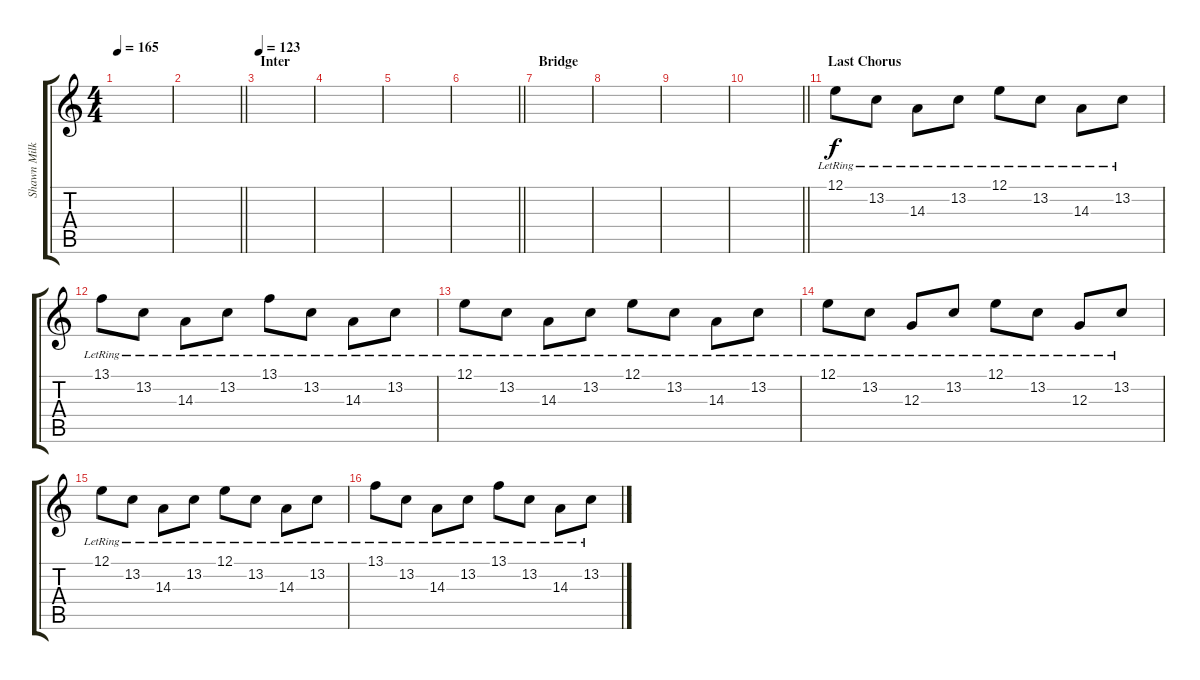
\track ("Shawn Milke (Studio) [Piano]" "Shawn Milk") {instrument brightacousticpiano}
\staff {score tabs}
\tuning (E4 B3 G3 D3 A2 E2) {hide}
\ts (4 4)
\tempo 165
\clef g2
\ks c
|
\barLineRight lightlight
|
\section ("" "Inter")
\tempo 123
|
|
|
\barLineRight lightlight
|
\section ("" "Bridge")
|
|
|
\barLineRight lightlight
|
\section ("" "Last Chorus")
12.1{lr}.8{volume 16 balance 0 instrument brightacousticpiano} 13.2{lr}.8 14.3{lr}.8 13.2{lr}.8 12.1{lr}.8 13.2{lr}.8 14.3{lr}.8 13.2{lr}.8 |
13.1{lr}.8 13.2{lr}.8 14.3{lr}.8 13.2{lr}.8 13.1{lr}.8 13.2{lr}.8 14.3{lr}.8 13.2{lr}.8 |
12.1{lr}.8 13.2{lr}.8 14.3{lr}.8 13.2{lr}.8 12.1{lr}.8 13.2{lr}.8 14.3{lr}.8 13.2{lr}.8 |
12.1{lr}.8 13.2{lr}.8 12.3{lr}.8 13.2{lr}.8 12.1{lr}.8 13.2{lr}.8 12.3{lr}.8 13.2{lr}.8 |
12.1{lr}.8 13.2{lr}.8 14.3{lr}.8 13.2{lr}.8 12.1{lr}.8 13.2{lr}.8 14.3{lr}.8 13.2{lr}.8 |
13.1{lr}.8 13.2{lr}.8 14.3{lr}.8 13.2{lr}.8 13.1{lr}.8 13.2{lr}.8 14.3{lr}.8 13.2{lr}.8
